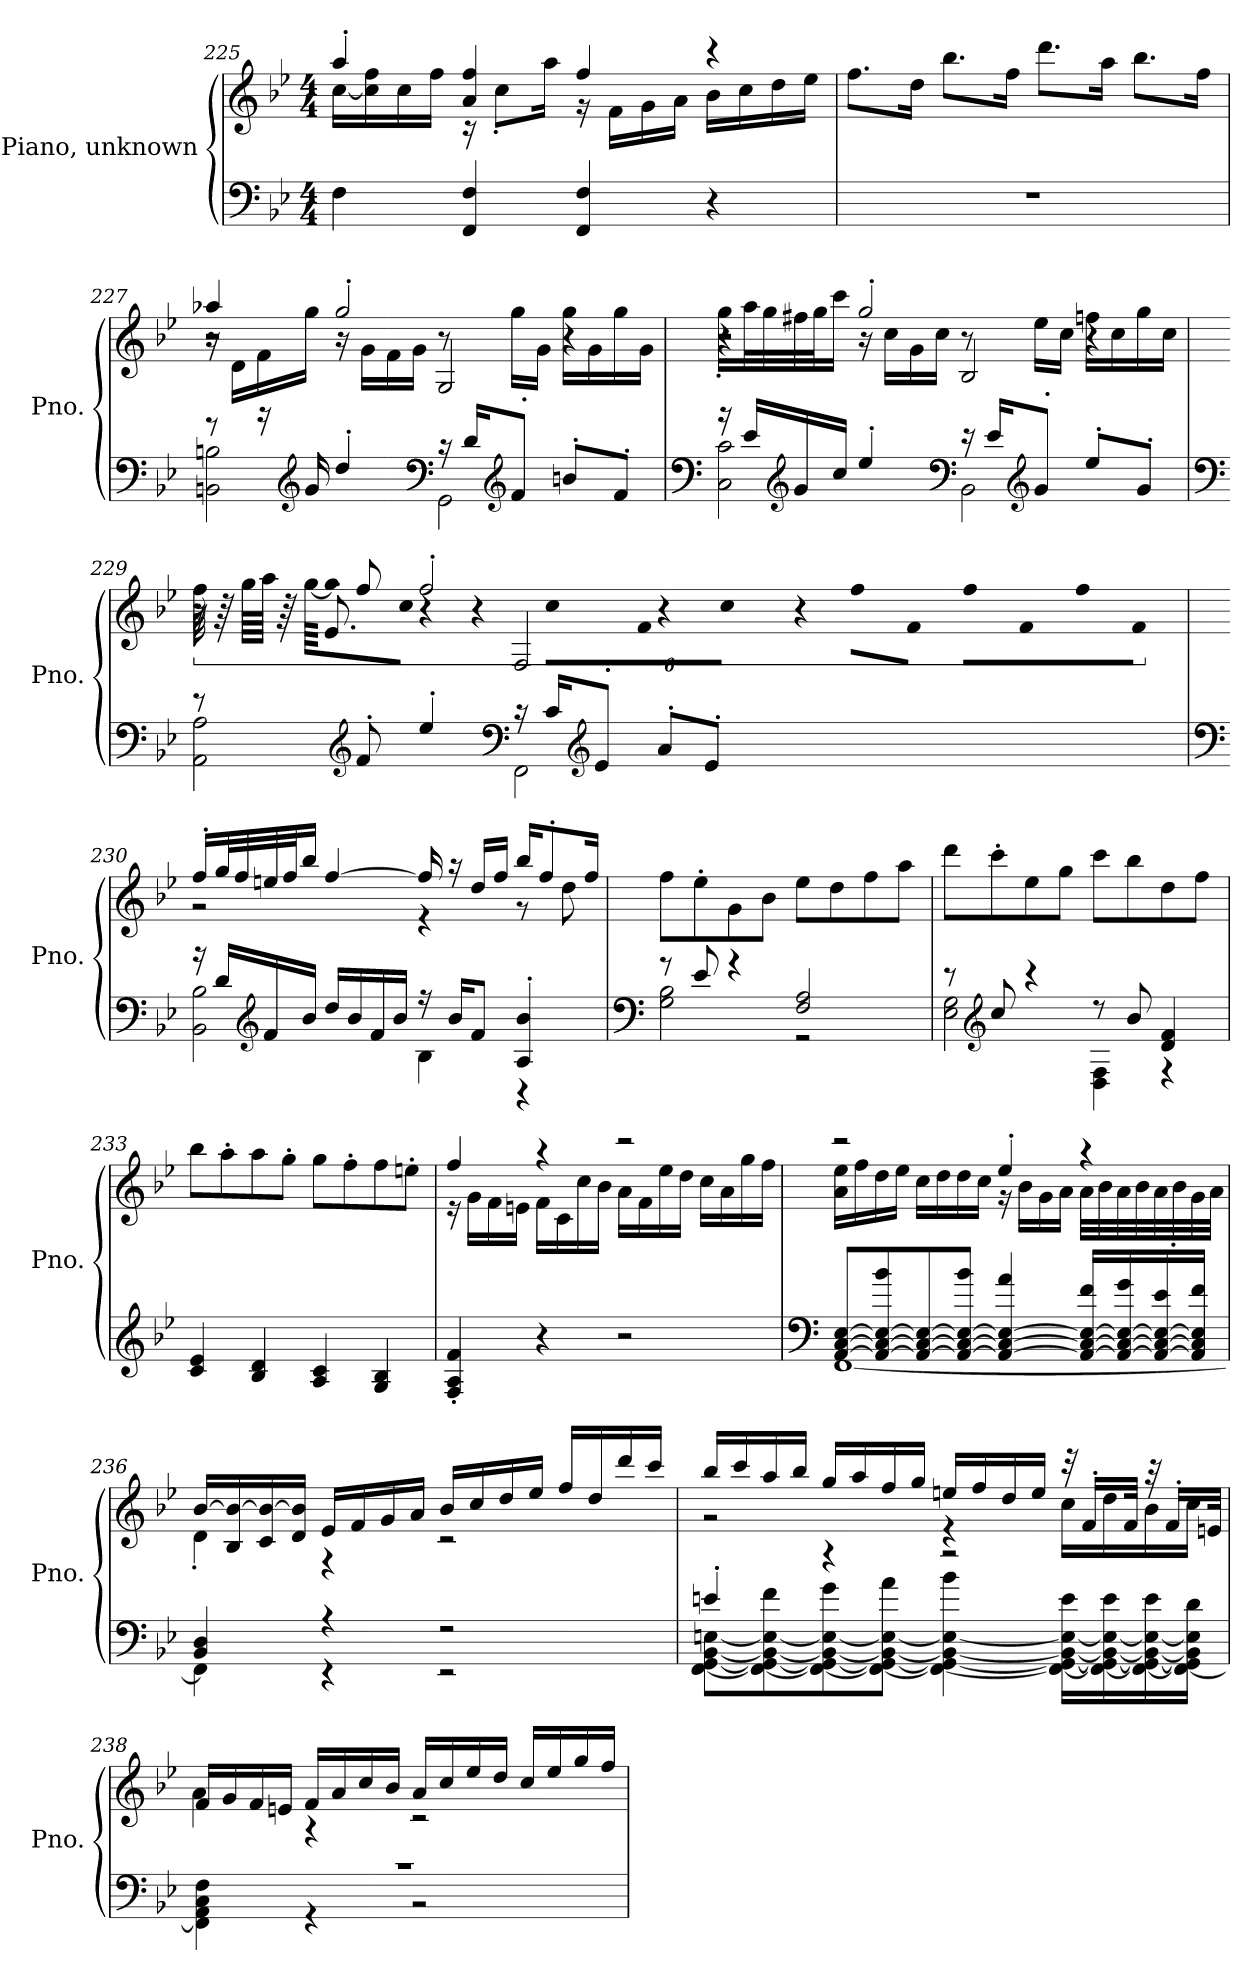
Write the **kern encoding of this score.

**kern	**kern
*part1	*part1
*staff2	*staff1
*I"Piano, unknown	*
*I'Pno.	*
*clefF4	*clefG2
*k[b-e-]	*k[b-e-]
*M4/4	*M4/4
=225	=225
*	*^
4F\	4aa'/	[16cc\LL
.	.	16cc\] 16ff\
.	.	16cc\
.	.	16ff\JJ
4FF/ 4F/	4a/ 4ff/	16r
.	.	8cc'\L
.	.	16aa\Jk
4FF/ 4F/	4ff/	16r
.	.	16f\LL
.	.	16g\
.	.	16a\JJ
4r	4r	16b-\LL
.	.	16cc\
.	.	16dd\
.	.	16ee-\JJ
*	*v	*v
!!LO:LB:g=z
=226	=226
1r	8.ff\L
.	16dd\Jk
.	8.bb-\L
.	16ff\Jk
.	8.ddd\L
.	16aa\Jk
.	8.bb-\L
.	16ff\Jk
=227	=227
*^	*^
*	*	*	*^
8r	2BBn\ 2Bn\	4aa-X/	16r	2r
.	.	.	16d\LL	.
16r	.	.	16f\	.
*clefG2	*	*	*	*
16g/	.	.	16gg\JJ	.
4dd'/	.	2gg'/	16r	.
.	.	.	16g\LL	.
.	.	.	16f\	.
.	.	.	16g\JJ	.
*clefF4	*	*	*	*
16r	2GG\	.	8r	2G/
16d/KL	.	.	.	.
*clefG2	*	*	*	*
8f'/J	.	.	16gg\LL	.
.	.	.	16g\JJ	.
8bn'/L	.	4r	16gg\LL	.
.	.	.	16g\	.
8f'/J	.	.	16gg\	.
.	.	.	16g\JJ	.
!!LO:LB:g=z	!!	!!
=228	=228	=228	=228	=228
*clefF4	*	*	*	*
16r	2C\ 2c\	4r	16gg'\LL	2r
16e-/LL	.	.	32aa\L	.
.	.	.	32gg\	.
*clefG2	*	*	*	*
16g/	.	.	32ff#X\	.
.	.	.	32gg\J	.
16cc/JJ	.	.	16ccc\JJ	.
4ee-'/	.	2gg'/	16r	.
.	.	.	16cc\LL	.
.	.	.	16g\	.
.	.	.	16cc\JJ	.
*clefF4	*	*	*	*
16r	2BB-\	.	8r	2B-/
16e-/KL	.	.	.	.
*clefG2	*	*	*	*
8g'/J	.	.	16ee-\LL	.
.	.	.	16cc\JJ	.
8ee-'/L	.	4r	16ffn\LL	.
.	.	.	16cc\	.
8g'/J	.	.	16gg\	.
.	.	.	16cc\JJ	.
!!LO:LB:g=z	!!	!!
=229	=229	=229	=229	=229
*clefF4	*	*	*	*
8r	2AA\ 2A\	8r	96ff\	16r
.	.	.	96r	.
.	.	.	96gg\LLLL	.
.	.	.	96aa\JJJJ	.
.	.	.	96r	.
.	.	.	[96gg\KKKL	.
.	.	.	8gg\]	8.e-'/
*clefG2	*	*	*	*
8f'/	.	8ff/	.	.
.	.	.	16cc\Jk	.
4ee-'/	.	2ff'/	16r	4r
.	.	.	16cc\LL	.
.	.	.	16f\	.
.	.	.	16cc\JJ	.
*clefF4	*	*	*	*
16r	2FF\	.	8r	2F/
16c/KL	.	.	.	.
*clefG2	*	*	*	*
8e-'/J	.	.	16ff\LL	.
.	.	.	16f\JJ	.
8a'/L	.	4r	16ff\LL	.
.	.	.	16f\	.
8e-'/J	.	.	16ff\	.
.	.	.	16f\JJ	.
*	*	*v	*v	*v
!!LO:LB:g=z
=230	=230	=230
*clefF4	*	*
*	*	*^
16r	2BB-\ 2B-\	16ff'/LL	2r
16d/LL	.	32gg/L	.
.	.	32ff/	.
*clefG2	*	*	*
16f/	.	32een/	.
.	.	32ff/J	.
16b-/JJ	.	16bb-/JJ	.
16dd/LL	.	[4ff/	.
16b-/	.	.	.
16f/	.	.	.
16b-/JJ	.	.	.
16r	4B-\	16ff/]	4r
16b-/KL	.	16r	.
8f/J	.	16dd/LL	.
.	.	16ff/JJ	.
4A/' 4b-/'	4r	16bb-/KL	8r
.	.	8ff'/	.
.	.	.	8dd\
.	.	16ff/Jk	.
*	*	*v	*v
=231	=231	=231
*clefF4	*	*
8r	2G\ 2B-\	8ff\L
8e-/	.	8ee-'\
4r	.	8g\
.	.	8b-\J
2F/ 2A/	2r	8ee-\L
.	.	8dd\
.	.	8ff\
.	.	8aa\J
=232	=232	=232
8r	2E-\ 2G\	8ddd\L
*clefG2	*	*
8cc/	.	8ccc'\
4r	.	8ee-\
.	.	8gg\J
8r	4D\ 4F\	8ccc\L
8b-/	.	8bb-\
4d/ 4f/	4r	8dd\
.	.	8ff\J
*v	*v	*
!!LO:LB:g=z
=233	=233
4c/ 4e-/	8bb-\L
.	8aa'\
4B-/ 4d/	8aa\
.	8gg'\J
4A/ 4c/	8gg\L
.	8ff'\
4G/ 4B-/	8ff\
.	8een'\J
=234	=234
*	*^
4F/' 4A/' 4f/'	4ff/	16r
.	.	16g\LL
.	.	16f\
.	.	16en\JJ
4r	4r	16f\LL
.	.	16c\
.	.	16cc\
.	.	16b-\JJ
2r	2r	16a\LL
.	.	16f\
.	.	16ee-\
.	.	16dd\JJ
.	.	16cc\LL
.	.	16a\
.	.	16gg\
.	.	16ff\JJ
!!LO:PB:g=z	!!
=235	=235	=235
*clefF4	*	*
*^	*	*
[8AA/ [8C/ [8E-/L	[1FF	2r	16a\ 16ee-\LL
.	.	.	16ff\
8AA/_ 8C/_ 8E-/_ 8b-/	.	.	16dd\
.	.	.	16ee-\JJ
8AA/_ 8C/_ 8E-/_	.	.	16cc\LL
.	.	.	16dd\
8AA/_ 8C/_ 8E-/_ 8b-/J	.	.	16dd\
.	.	.	16cc\JJ
4AA/_ 4C/_ 4E-/_ 4a/	.	4ee-'/	16r
.	.	.	16b-\LL
.	.	.	16g\
.	.	.	16a\JJ
16AA/_ 16C/_ 16E-/_ 16f/LL	.	4r	32a\LLL
.	.	.	32b-\
16AA/_ 16C/_ 16E-/_ 16g/	.	.	32a\
.	.	.	32b-\
16AA/_ 16C/_ 16E-/_ 16e-/	.	.	32a\
.	.	.	32b-'\
16AA/] 16C/] 16E-/] 16f/JJ	.	.	32g\
.	.	.	32a\JJJ
=236	=236	=236	=236
4BB-/ 4D/	4FF\]	[16b-/LL	4d'\
.	.	16B-/ 16b-/_	.
.	.	16c/ 16b-/_	.
.	.	16d/ 16b-/]JJ	.
4r	4r	16e-/LL	4r
.	.	16f/	.
.	.	16g/	.
.	.	16a/JJ	.
2r	2r	16b-/LL	2r
.	.	16cc/	.
.	.	16dd/	.
.	.	16ee-/JJ	.
.	.	16ff/LL	.
.	.	16dd/	.
.	.	16ddd/	.
.	.	16ccc/JJ	.
!!LO:LB:g=z	!!
=237	=237	=237	=237
4en'/	[8FF\ [8GG\ [8BB-\ [8En\L	16bb-/LL	2r
.	.	16ccc/	.
.	8FF\_ 8GG\_ 8BB-\_ 8E\_ 8f\	16aa/	.
.	.	16bb-/JJ	.
4r	8FF\_ 8GG\_ 8BB-\_ 8E\_ 8g\	16gg/LL	.
.	.	16aa/	.
.	8FF\_ 8GG\_ 8BB-\_ 8E\_ 8a\J	16ff/	.
.	.	16gg/JJ	.
2r	4FF\_ 4GG\_ 4BB-\_ 4E\_ 4b-\	16een/LL	4r
.	.	16ff/	.
.	.	16dd/	.
.	.	16ee/JJ	.
.	16FF\_ 16GG\_ 16BB-\_ 16E\_ 16e\LL	32r	16cc\LL
.	.	16f'/LL	.
.	16FF\_ 16GG\_ 16BB-\_ 16E\_ 16e\	.	16dd\
.	.	32f/JJk	.
.	16FF\_ 16GG\_ 16BB-\_ 16E\_ 16e\	32r	16b-\
.	.	16f'/LL	.
.	16FF\_ 16GG\] 16BB-\] 16E\] 16d\JJ	.	16cc\JJ
.	.	32en/JJk	.
=238	=238	=238	=238
1r	4FF\] 4AA\ 4C\ 4F\	16f/LL	4a\
.	.	16g/	.
.	.	16f/	.
.	.	16en/JJ	.
.	4r	16f/LL	4r
.	.	16a/	.
.	.	16cc/	.
.	.	16b-/JJ	.
.	2r	16a/LL	2r
.	.	16cc/	.
.	.	16ee-/	.
.	.	16dd/JJ	.
.	.	16cc/LL	.
.	.	16ee-/	.
.	.	16gg/	.
.	.	16ff/JJ	.
*v	*v	*	*
*	*v	*v
=	=
*-	*-
